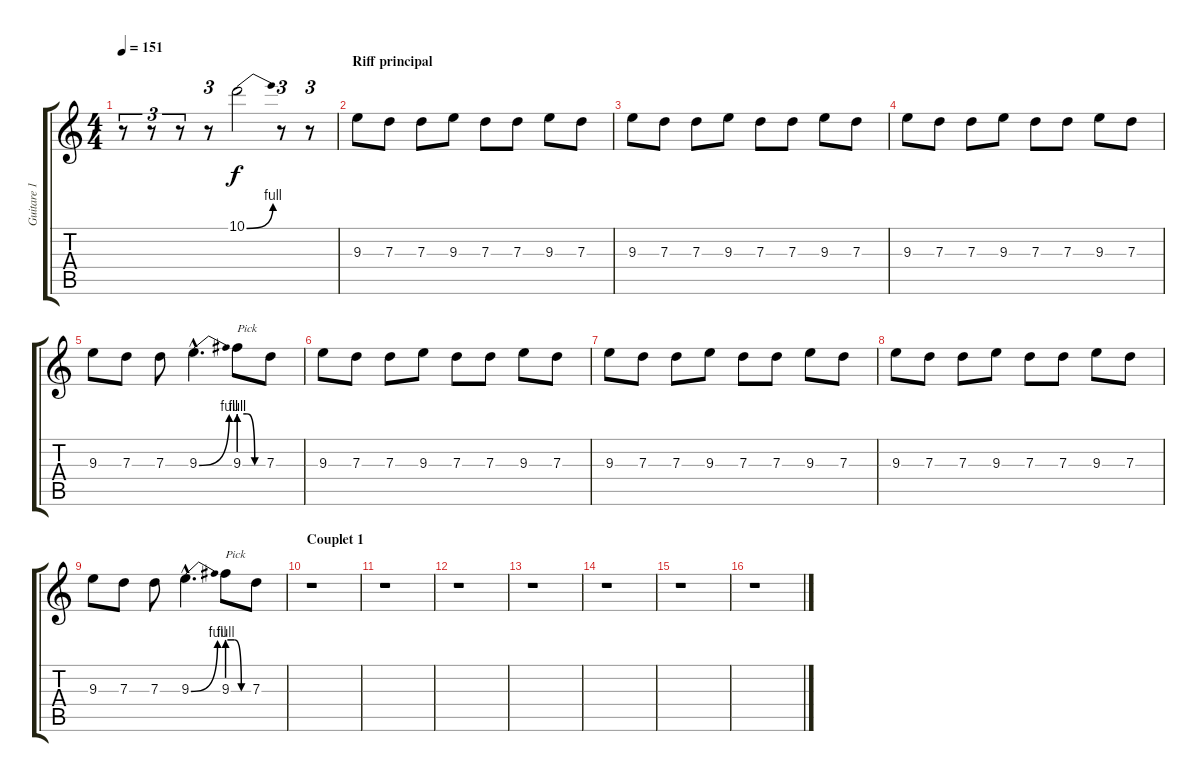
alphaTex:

\track ("Guitare 1" "Guitare 1") {instrument distortionguitar}
\staff {score tabs}
\tuning (E4 B3 G3 D3 A2 E2) {hide}
\ts (4 4)
\tempo 151
\clef g2
\ks c
r.8{tu (3 2) dy f} r.8{tu (3 2)} r.8{tu (3 2)} r.8{tu (3 2)} 10.1{be (bend 0 0 60 4)}.2 r.8{tu (3 2)} r.8{tu (3 2)} |
\section ("" "Riff principal")
9.3.8 7.3.8 7.3.8 9.3.8 7.3.8 7.3.8 9.3.8 7.3.8 |
9.3.8 7.3.8 7.3.8 9.3.8 7.3.8 7.3.8 9.3.8 7.3.8 |
9.3.8 7.3.8 7.3.8 9.3.8 7.3.8 7.3.8 9.3.8 7.3.8 |
9.3.8 7.3.8 7.3.8 9.3{be (bend 0 0 60 4) hac}.4{d} 9.3{be (custom 0 4 20 4 40 0 60 0)}.8{txt "Pick"} 7.3.8 |
9.3.8 7.3.8 7.3.8 9.3.8 7.3.8 7.3.8 9.3.8 7.3.8 |
9.3.8 7.3.8 7.3.8 9.3.8 7.3.8 7.3.8 9.3.8 7.3.8 |
9.3.8 7.3.8 7.3.8 9.3.8 7.3.8 7.3.8 9.3.8 7.3.8 |
9.3.8 7.3.8 7.3.8 9.3{be (bend 0 0 60 4) hac}.4{d} 9.3{be (custom 0 4 20 4 40 0 60 0)}.8{txt "Pick"} 7.3.8 |
\section ("" "Couplet 1")
r.1 |
r.1 |
r.1 |
r.1 |
r.1 |
r.1 |
r.1
